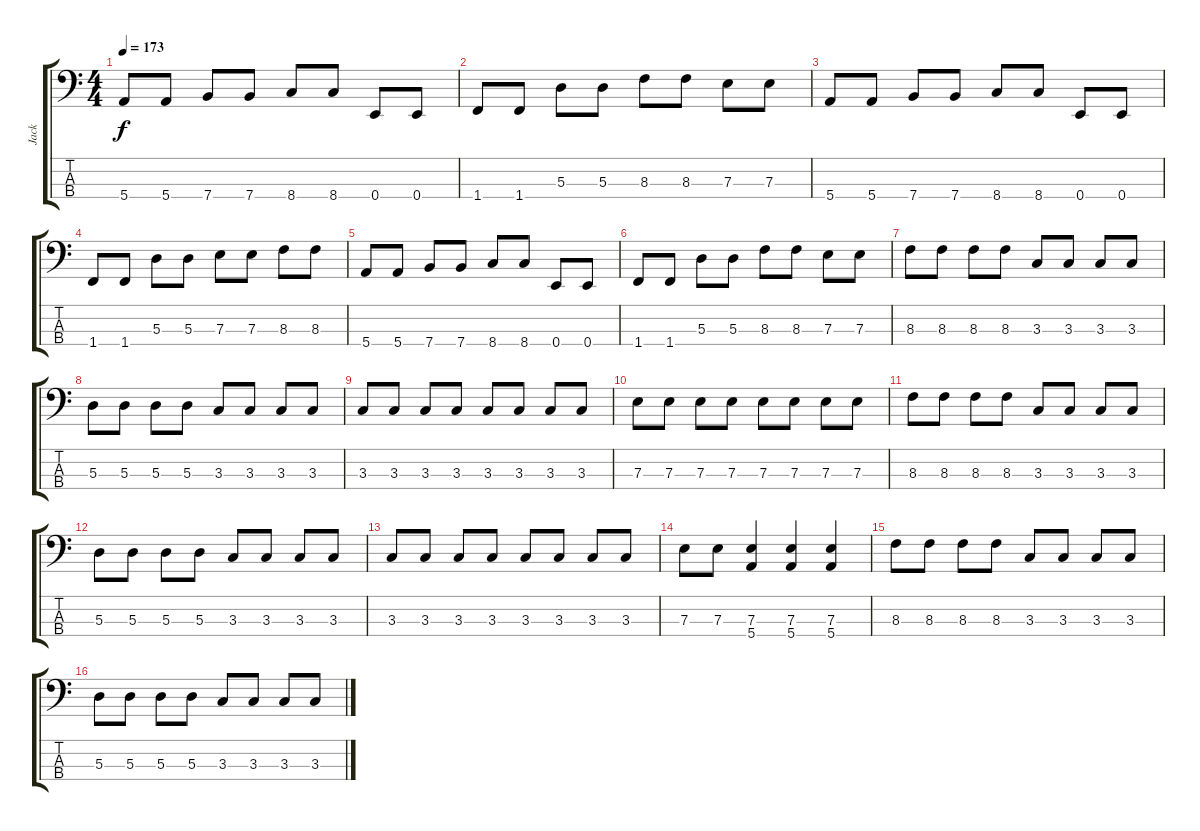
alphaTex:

\track ("Jack" "Jack") {instrument electricbassfinger}
\staff {score tabs}
\tuning (G2 D2 A1 E1) {hide}
\ts (4 4)
\tempo 173
\clef f4
\ks c
5.4.8{dy f} 5.4.8 7.4.8 7.4.8 8.4.8 8.4.8 0.4.8 0.4.8 |
1.4.8 1.4.8 5.3.8 5.3.8 8.3.8 8.3.8 7.3.8 7.3.8 |
5.4.8 5.4.8 7.4.8 7.4.8 8.4.8 8.4.8 0.4.8 0.4.8 |
1.4.8 1.4.8 5.3.8 5.3.8 7.3.8 7.3.8 8.3.8 8.3.8 |
5.4.8 5.4.8 7.4.8 7.4.8 8.4.8 8.4.8 0.4.8 0.4.8 |
1.4.8 1.4.8 5.3.8 5.3.8 8.3.8 8.3.8 7.3.8 7.3.8 |
8.3.8 8.3.8 8.3.8 8.3.8 3.3.8 3.3.8 3.3.8 3.3.8 |
5.3.8 5.3.8 5.3.8 5.3.8 3.3.8 3.3.8 3.3.8 3.3.8 |
3.3.8 3.3.8 3.3.8 3.3.8 3.3.8 3.3.8 3.3.8 3.3.8 |
7.3.8 7.3.8 7.3.8 7.3.8 7.3.8 7.3.8 7.3.8 7.3.8 |
8.3.8 8.3.8 8.3.8 8.3.8 3.3.8 3.3.8 3.3.8 3.3.8 |
5.3.8 5.3.8 5.3.8 5.3.8 3.3.8 3.3.8 3.3.8 3.3.8 |
3.3.8 3.3.8 3.3.8 3.3.8 3.3.8 3.3.8 3.3.8 3.3.8 |
7.3.8 7.3.8 (7.3 5.4).4 (7.3 5.4).4 (7.3 5.4).4 |
8.3.8 8.3.8 8.3.8 8.3.8 3.3.8 3.3.8 3.3.8 3.3.8 |
5.3.8 5.3.8 5.3.8 5.3.8 3.3.8 3.3.8 3.3.8 3.3.8
